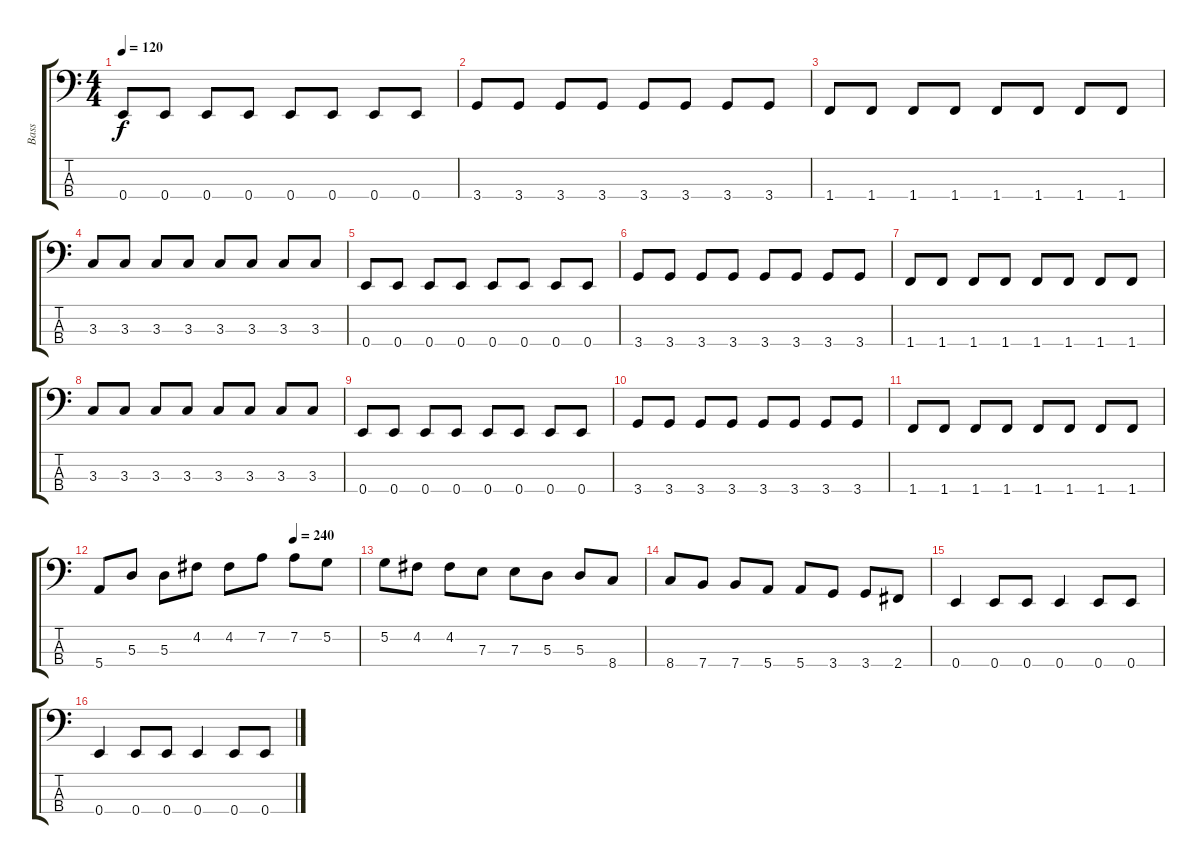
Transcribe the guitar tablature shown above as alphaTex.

\track ("Bass" "Bass") {instrument electricbassfinger}
\staff {score tabs}
\tuning (G2 D2 A1 E1) {hide}
\ts (4 4)
\tempo 120
\clef f4
\ks c
0.4.8{dy f} 0.4.8 0.4.8 0.4.8 0.4.8 0.4.8 0.4.8 0.4.8 |
3.4.8 3.4.8 3.4.8 3.4.8 3.4.8 3.4.8 3.4.8 3.4.8 |
1.4.8 1.4.8 1.4.8 1.4.8 1.4.8 1.4.8 1.4.8 1.4.8 |
3.3.8 3.3.8 3.3.8 3.3.8 3.3.8 3.3.8 3.3.8 3.3.8 |
0.4.8 0.4.8 0.4.8 0.4.8 0.4.8 0.4.8 0.4.8 0.4.8 |
3.4.8 3.4.8 3.4.8 3.4.8 3.4.8 3.4.8 3.4.8 3.4.8 |
1.4.8 1.4.8 1.4.8 1.4.8 1.4.8 1.4.8 1.4.8 1.4.8 |
3.3.8 3.3.8 3.3.8 3.3.8 3.3.8 3.3.8 3.3.8 3.3.8 |
0.4.8 0.4.8 0.4.8 0.4.8 0.4.8 0.4.8 0.4.8 0.4.8 |
3.4.8 3.4.8 3.4.8 3.4.8 3.4.8 3.4.8 3.4.8 3.4.8 |
1.4.8 1.4.8 1.4.8 1.4.8 1.4.8 1.4.8 1.4.8 1.4.8 |
\tempo (240 0.75)
5.4.8 5.3.8 5.3.8 4.2.8 4.2.8 7.2.8 7.2.8 5.2.8 |
5.2.8 4.2.8 4.2.8 7.3.8 7.3.8 5.3.8 5.3.8 8.4.8 |
8.4.8 7.4.8 7.4.8 5.4.8 5.4.8 3.4.8 3.4.8 2.4.8 |
0.4.4 0.4.8 0.4.8 0.4.4 0.4.8 0.4.8 |
0.4.4 0.4.8 0.4.8 0.4.4 0.4.8 0.4.8
